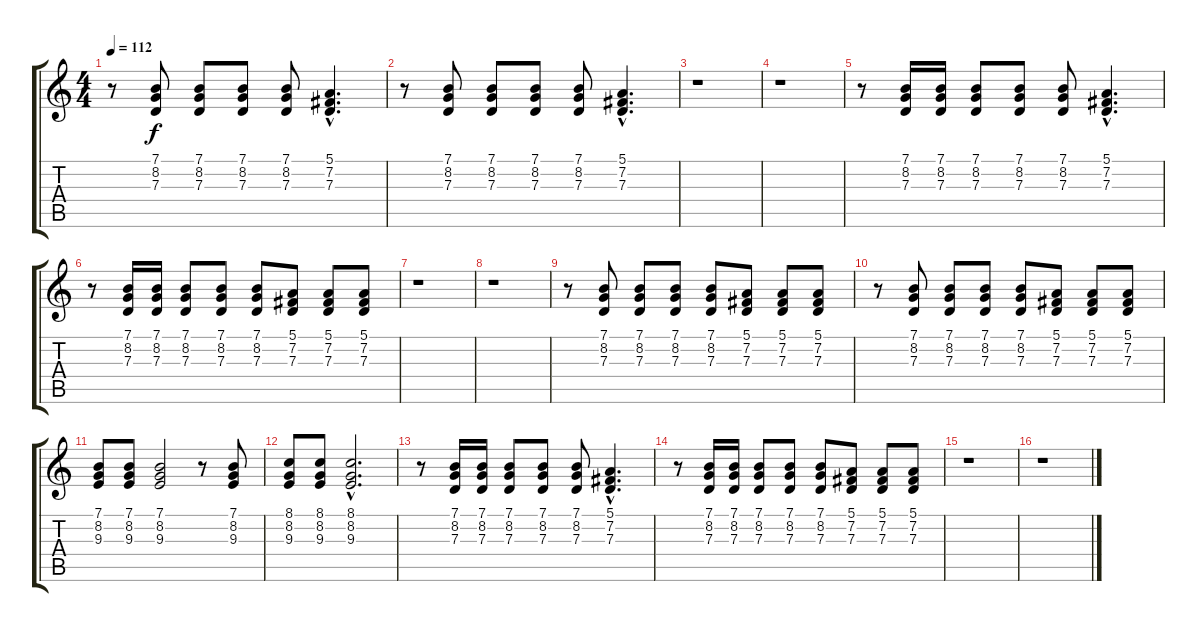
\track "" {instrument electricpiano2}
\staff {score tabs}
\tuning (E4 B3 G3 D3 A2 E2) {hide}
\ts (4 4)
\tempo 112
\clef g2
\ks c
r.8{dy f} (7.1 8.2 7.3).8{volume 14 balance 8} (7.1 8.2 7.3).8 (7.1 8.2 7.3).8 (7.1 8.2 7.3).8 (5.1{hac} 7.2{hac} 7.3{hac}).4{d} |
r.8 (7.1 8.2 7.3).8 (7.1 8.2 7.3).8 (7.1 8.2 7.3).8 (7.1 8.2 7.3).8 (5.1{hac} 7.2{hac} 7.3{hac}).4{d} |
r.1 |
r.1 |
r.8 (7.1 8.2 7.3).16 (7.1 8.2 7.3).16 (7.1 8.2 7.3).8 (7.1 8.2 7.3).8 (7.1 8.2 7.3).8 (5.1{hac} 7.2{hac} 7.3{hac}).4{d} |
r.8 (7.1 8.2 7.3).16 (7.1 8.2 7.3).16 (7.1 8.2 7.3).8 (7.1 8.2 7.3).8 (7.1 8.2 7.3).8 (5.1 7.2 7.3).8 (5.1 7.2 7.3).8 (5.1 7.2 7.3).8 |
r.1 |
r.1 |
r.8 (7.1 8.2 7.3).8 (7.1 8.2 7.3).8 (7.1 8.2 7.3).8 (7.1 8.2 7.3).8 (5.1 7.2 7.3).8 (5.1 7.2 7.3).8 (5.1 7.2 7.3).8 |
r.8 (7.1 8.2 7.3).8 (7.1 8.2 7.3).8 (7.1 8.2 7.3).8 (7.1 8.2 7.3).8 (5.1 7.2 7.3).8 (5.1 7.2 7.3).8 (5.1 7.2 7.3).8 |
(7.1 8.2 9.3).8 (7.1 8.2 9.3).8 (7.1 8.2 9.3).2 r.8 (7.1 8.2 9.3).8 |
(8.1 8.2 9.3).8 (8.1 8.2 9.3).8 (8.1{hac} 8.2{hac} 9.3{hac}).2{d} |
r.8 (7.1 8.2 7.3).16 (7.1 8.2 7.3).16 (7.1 8.2 7.3).8 (7.1 8.2 7.3).8 (7.1 8.2 7.3).8 (5.1{hac} 7.2{hac} 7.3{hac}).4{d} |
r.8 (7.1 8.2 7.3).16 (7.1 8.2 7.3).16 (7.1 8.2 7.3).8 (7.1 8.2 7.3).8 (7.1 8.2 7.3).8 (5.1 7.2 7.3).8 (5.1 7.2 7.3).8 (5.1 7.2 7.3).8 |
r.1 |
r.1
